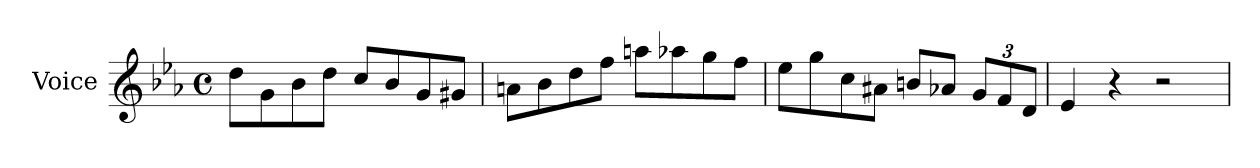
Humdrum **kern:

**kern
*part1
*staff1
*I"Voice
*I'Voice
*clefG2
*k[b-e-a-]
*M4/4
*met(c)
=1
8dd\L
8g\
8b-\
8dd\J
8cc/L
8b-/
8g/
8g#X/J
=2
8an\L
8b-\
8dd\
8ff\J
8aan\L
8aa-X\
8gg\
8ff\J
=3
8ee-\L
8gg\
8cc\
8a#X\J
8bn/L
8a-X/J
12g/L
12f/
12d/J
=4
4e-/
4r
2rcc
=
*-
